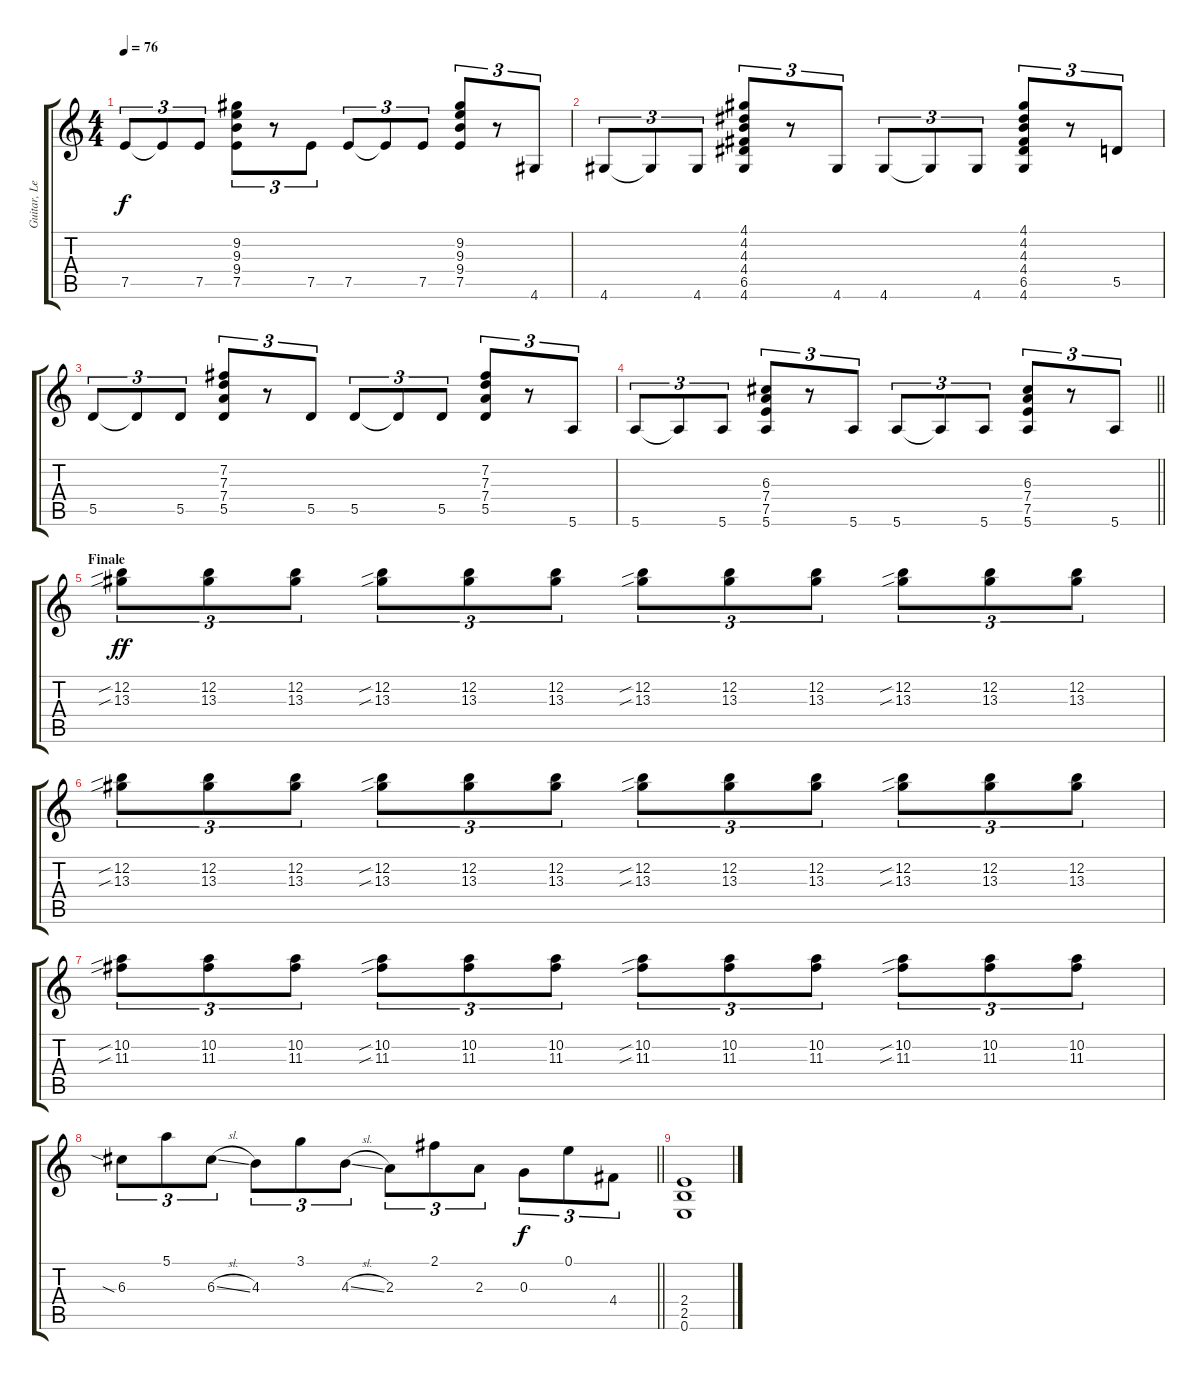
\track ("Guitar, Lead" "Guitar, Le") {instrument electricguitarjazz}
\staff {score tabs}
\tuning (E4 B3 G3 D3 A2 E2) {hide}
\ts (4 4)
\tempo 76
\clef g2
\ks c
7.5.8{tu (3 2) dy f} 7.5{t}.8{tu (3 2)} 7.5.8{tu (3 2)} (9.2 9.3 9.4 7.5).8{tu (3 2)} r.8{tu (3 2)} 7.5.8{tu (3 2)} 7.5.8{tu (3 2)} 7.5{t}.8{tu (3 2)} 7.5.8{tu (3 2)} (9.2 9.3 9.4 7.5).8{tu (3 2)} r.8{tu (3 2)} 4.6.8{tu (3 2)} |
4.6.8{tu (3 2)} 4.6{t}.8{tu (3 2)} 4.6.8{tu (3 2)} (4.1 4.2 4.3 4.4 6.5 4.6).8{tu (3 2)} r.8{tu (3 2)} 4.6.8{tu (3 2)} 4.6.8{tu (3 2)} 4.6{t}.8{tu (3 2)} 4.6.8{tu (3 2)} (4.1 4.2 4.3 4.4 6.5 4.6).8{tu (3 2)} r.8{tu (3 2)} 5.5.8{tu (3 2)} |
5.5.8{tu (3 2)} 5.5{t}.8{tu (3 2)} 5.5.8{tu (3 2)} (7.2 7.3 7.4 5.5).8{tu (3 2)} r.8{tu (3 2)} 5.5.8{tu (3 2)} 5.5.8{tu (3 2)} 5.5{t}.8{tu (3 2)} 5.5.8{tu (3 2)} (7.2 7.3 7.4 5.5).8{tu (3 2)} r.8{tu (3 2)} 5.6.8{tu (3 2)} |
\barLineRight lightlight
5.6.8{tu (3 2)} 5.6{t}.8{tu (3 2)} 5.6.8{tu (3 2)} (6.3 7.4 7.5 5.6).8{tu (3 2)} r.8{tu (3 2)} 5.6.8{tu (3 2)} 5.6.8{tu (3 2)} 5.6{t}.8{tu (3 2)} 5.6.8{tu (3 2)} (6.3 7.4 7.5 5.6).8{tu (3 2)} r.8{tu (3 2)} 5.6.8{tu (3 2)} |
\section ("" "Finale")
(12.2{sib} 13.3{sib}).8{tu (3 2) dy ff} (12.2 13.3).8{tu (3 2)} (12.2 13.3).8{tu (3 2)} (12.2{sib} 13.3{sib}).8{tu (3 2)} (12.2 13.3).8{tu (3 2)} (12.2 13.3).8{tu (3 2)} (12.2{sib} 13.3{sib}).8{tu (3 2)} (12.2 13.3).8{tu (3 2)} (12.2 13.3).8{tu (3 2)} (12.2{sib} 13.3{sib}).8{tu (3 2)} (12.2 13.3).8{tu (3 2)} (12.2 13.3).8{tu (3 2)} |
(12.2{sib} 13.3{sib}).8{tu (3 2)} (12.2 13.3).8{tu (3 2)} (12.2 13.3).8{tu (3 2)} (12.2{sib} 13.3{sib}).8{tu (3 2)} (12.2 13.3).8{tu (3 2)} (12.2 13.3).8{tu (3 2)} (12.2{sib} 13.3{sib}).8{tu (3 2)} (12.2 13.3).8{tu (3 2)} (12.2 13.3).8{tu (3 2)} (12.2{sib} 13.3{sib}).8{tu (3 2)} (12.2 13.3).8{tu (3 2)} (12.2 13.3).8{tu (3 2)} |
(10.2{sib} 11.3{sib}).8{tu (3 2)} (10.2 11.3).8{tu (3 2)} (10.2 11.3).8{tu (3 2)} (10.2{sib} 11.3{sib}).8{tu (3 2)} (10.2 11.3).8{tu (3 2)} (10.2 11.3).8{tu (3 2)} (10.2{sib} 11.3{sib}).8{tu (3 2)} (10.2 11.3).8{tu (3 2)} (10.2 11.3).8{tu (3 2)} (10.2{sib} 11.3{sib}).8{tu (3 2)} (10.2 11.3).8{tu (3 2)} (10.2 11.3).8{tu (3 2)} |
\barLineRight lightlight
6.3{sia}.8{tu (3 2)} 5.1.8{tu (3 2)} 6.3{sl}.8{tu (3 2)} 4.3.8{tu (3 2)} 3.1.8{tu (3 2)} 4.3{sl}.8{tu (3 2)} 2.3.8{tu (3 2)} 2.1.8{tu (3 2)} 2.3.8{tu (3 2)} 0.3.8{tu (3 2) dy f} 0.1.8{tu (3 2)} 4.4.8{tu (3 2)} |
(2.4 2.5 0.6).1
